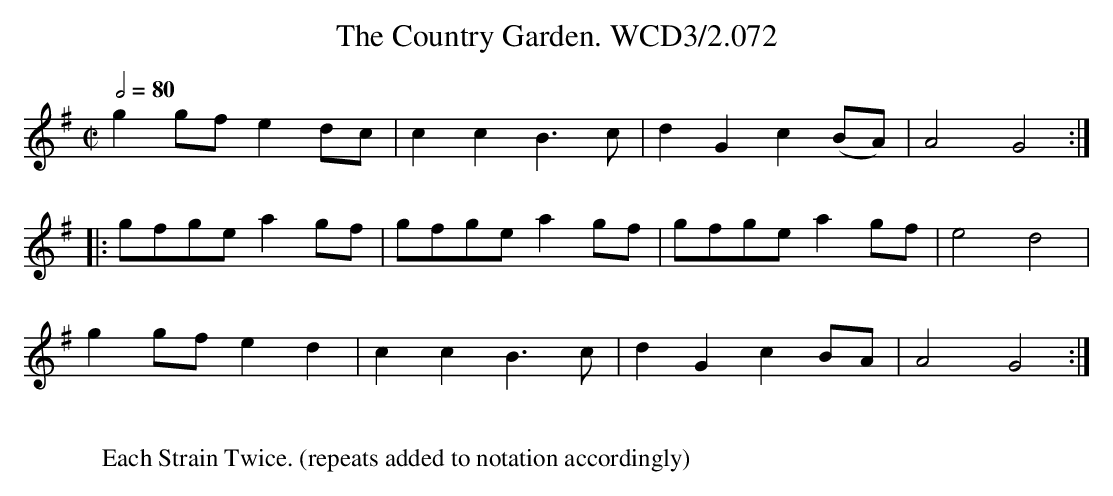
X:1
T:Country Garden. WCD3/2.072, The
M:C|
L:1/8
Q:1/2=80
K:G
g2gf e2dc|c2c2 B3c|d2G2 c2(BA)|A4 G4:|
|:gfge a2gf|gfge a2gf|gfge a2gf|e4 d4|
g2gf e2d2|c2c2 B3c|d2G2 c2BA|A4 G4:|
W:
W:Each Strain Twice. (repeats added to notation accordingly)
